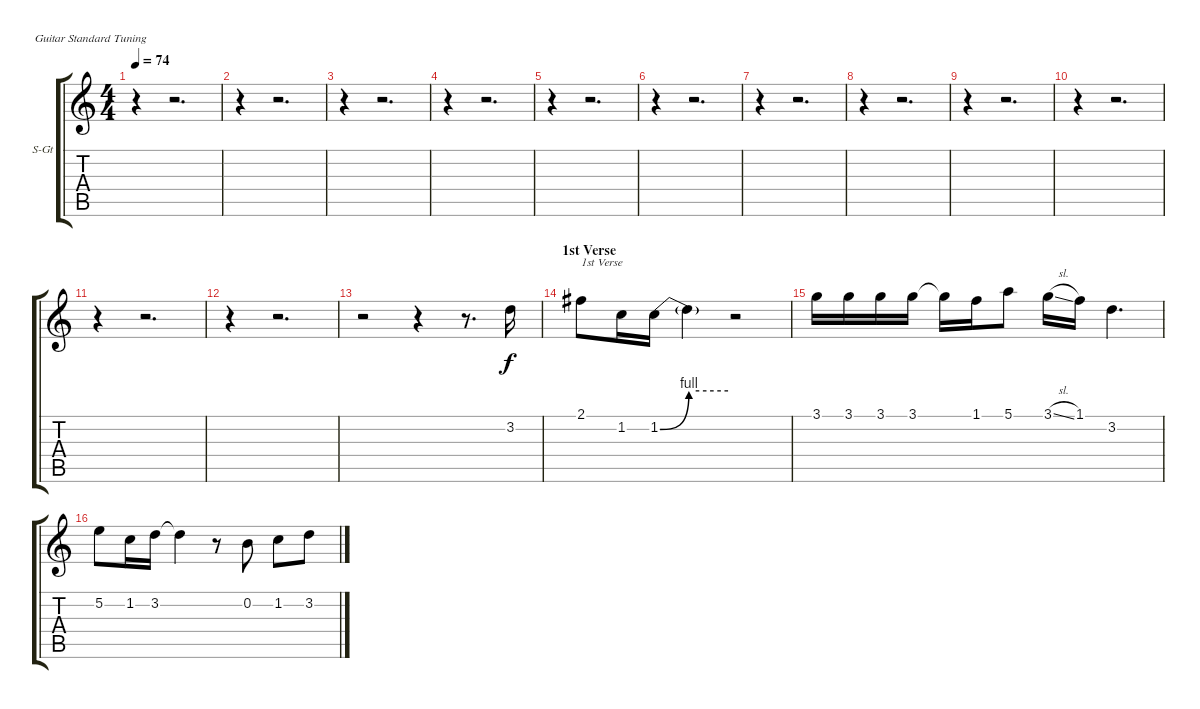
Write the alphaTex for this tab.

\bracketExtendMode groupsimilarinstruments
\firstSystemTrackNameOrientation horizontal
\otherSystemsTrackNameOrientation horizontal
\track ("Vocals" "S-Gt") {instrument tenorsax}
\staff {score tabs}
\tuning (E4 B3 G3 D3 A2 E2)
\displaytranspose 12
\ts (4 4)
\tempo 74
\clef g2
\ks c
r.4{dy f instrument tenorsax} r.2{d} |
r.4 r.2{d} |
r.4 r.2{d} |
r.4 r.2{d} |
r.4 r.2{d} |
r.4 r.2{d} |
r.4 r.2{d} |
r.4 r.2{d} |
r.4 r.2{d} |
r.4 r.2{d} |
r.4 r.2{d} |
r.4 r.2{d} |
r.2 r.4 r.8{d} 3.2.16 |
\section ("" "1st Verse")
2.1.8{txt "1st Verse"} 1.2.16 1.2{be (bend 0 0 60 4)}.16 1.2{be (hold 0 4 60 4) t}.4 r.2 |
3.1.16 3.1.16 3.1.16 3.1.16 3.1{t}.16 1.1.16 5.1.8 3.1{sl}.16 1.1.16 3.2.4{d} |
5.2.8 1.2.16 3.2.16 3.2{t}.4 r.8 0.2.8 1.2.8 3.2.8
